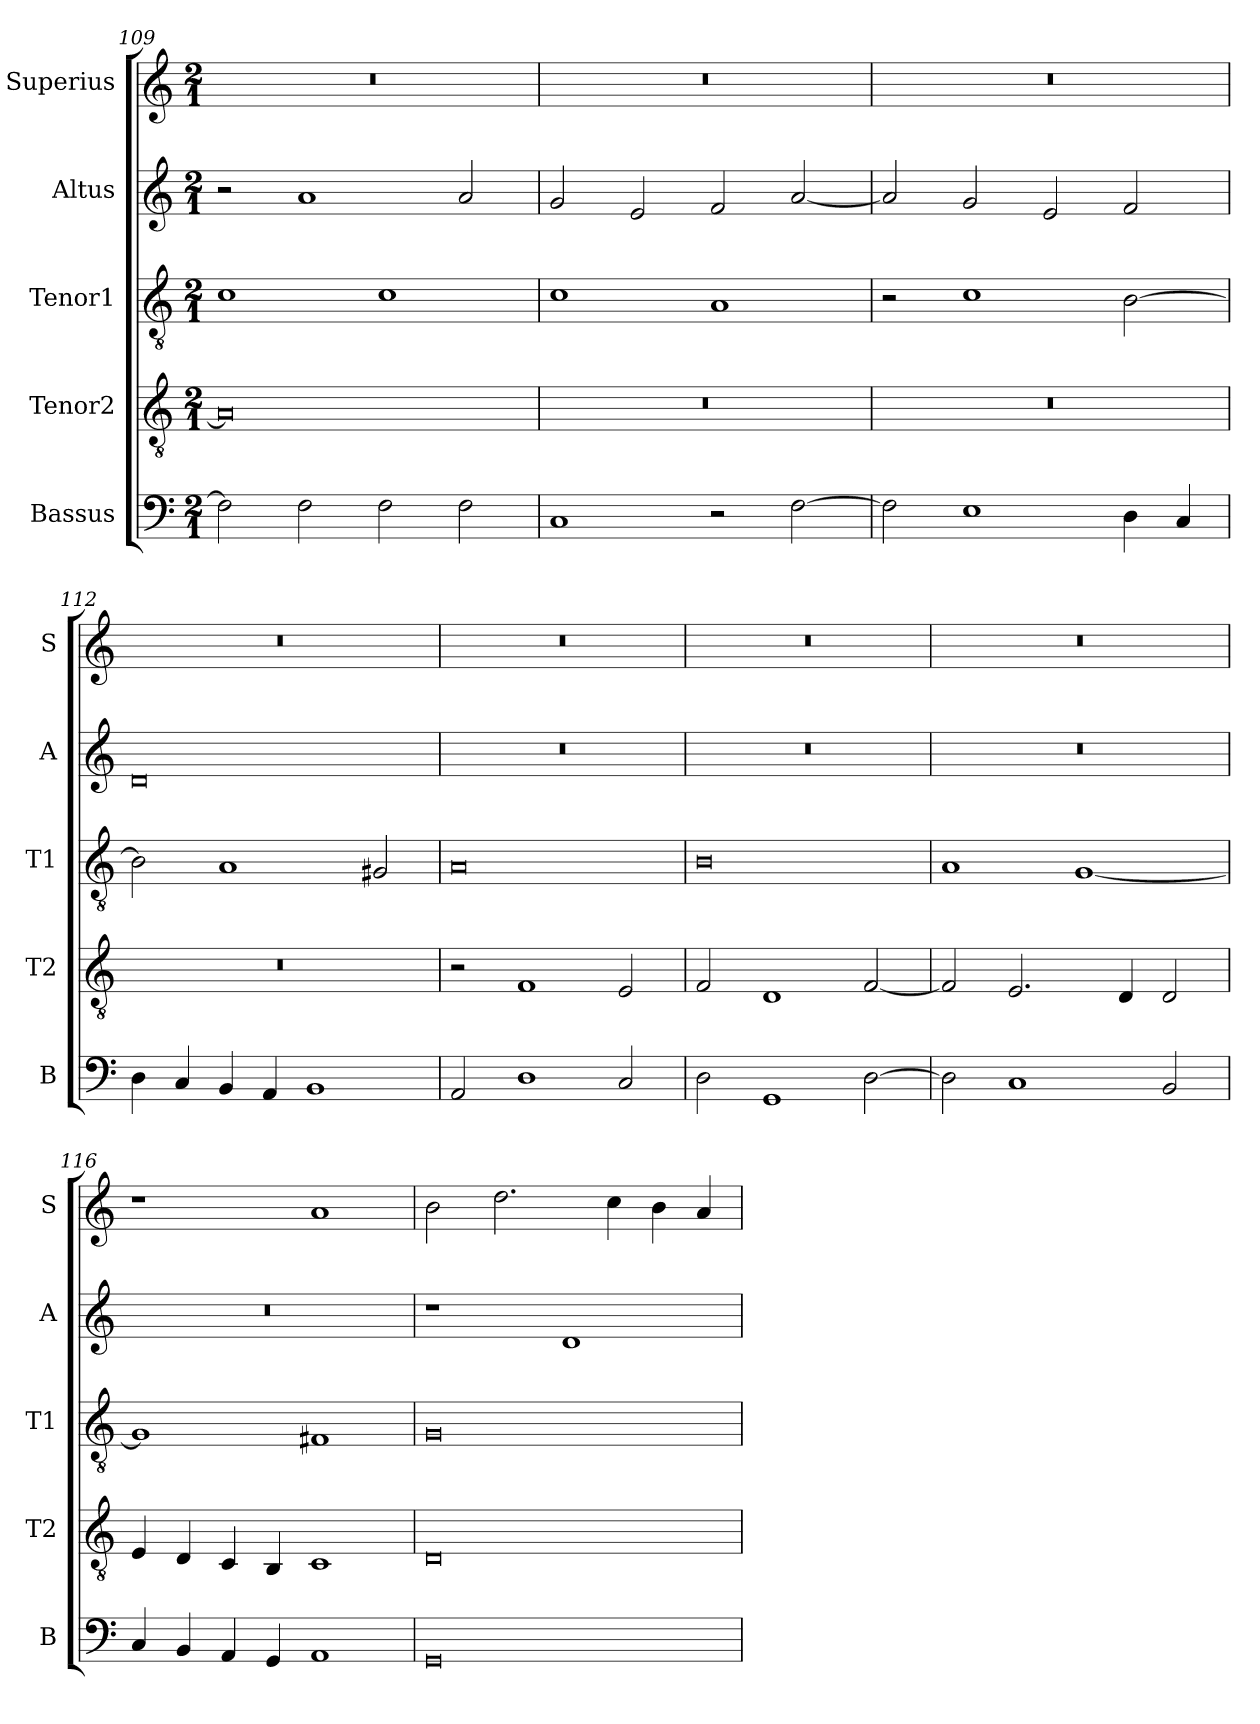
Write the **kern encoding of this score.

**kern	**kern	**kern	**kern	**kern
*part5	*part4	*part3	*part2	*part1
*staff5	*staff4	*staff3	*staff2	*staff1
*I"Bassus	*I"Tenor2	*I"Tenor1	*I"Altus	*I"Superius
*I'B	*I'T2	*I'T1	*I'A	*I'S
*clefF4	*clefGv2	*clefGv2	*clefG2	*clefG2
*k[]	*k[]	*k[]	*k[]	*k[]
*M2/1	*M2/1	*M2/1	*M2/1	*M2/1
=109	=109	=109	=109	=109
2F\]	0A]	1c	2r	0r
2F\	.	.	1a	.
2F\	.	1c	.	.
2F\	.	.	2a/	.
=110	=110	=110	=110	=110
1C	0r	1c	2g/	0r
.	.	.	2e/	.
2r	.	1A	2f/	.
[2F\	.	.	[2a/	.
=111	=111	=111	=111	=111
2F\]	0r	2r	2a/]	0r
1E	.	1c	2g/	.
.	.	.	2e/	.
4D\	.	[2B\	2f/	.
4C/	.	.	.	.
=112	=112	=112	=112	=112
4D\	0r	2B\]	0d	0r
4C/	.	.	.	.
4BB/	.	1A	.	.
4AA/	.	.	.	.
1BB	.	.	.	.
.	.	2G#X/	.	.
=113	=113	=113	=113	=113
2AA/	2r	0A	0r	0r
1D	1F	.	.	.
2C/	2E/	.	.	.
=114	=114	=114	=114	=114
2D\	2F/	0B	0r	0r
1GG	1D	.	.	.
[2D\	[2F/	.	.	.
=115	=115	=115	=115	=115
2D\]	2F/]	1A	0r	0r
1C	2.E/	.	.	.
.	.	[1G	.	.
.	4D/	.	.	.
2BB/	2D/	.	.	.
=116	=116	=116	=116	=116
4C/	4E/	1G]	0r	1r
4BB/	4D/	.	.	.
4AA/	4C/	.	.	.
4GG/	4BB/	.	.	.
1AA	1C	1F#X	.	1a
=117	=117	=117	=117	=117
0GG	0D	0G	1r	2b\
.	.	.	.	2.dd\
.	.	.	1d	.
.	.	.	.	4cc\
.	.	.	.	4b\
.	.	.	.	4a/
=	=	=	=	=
*-	*-	*-	*-	*-
